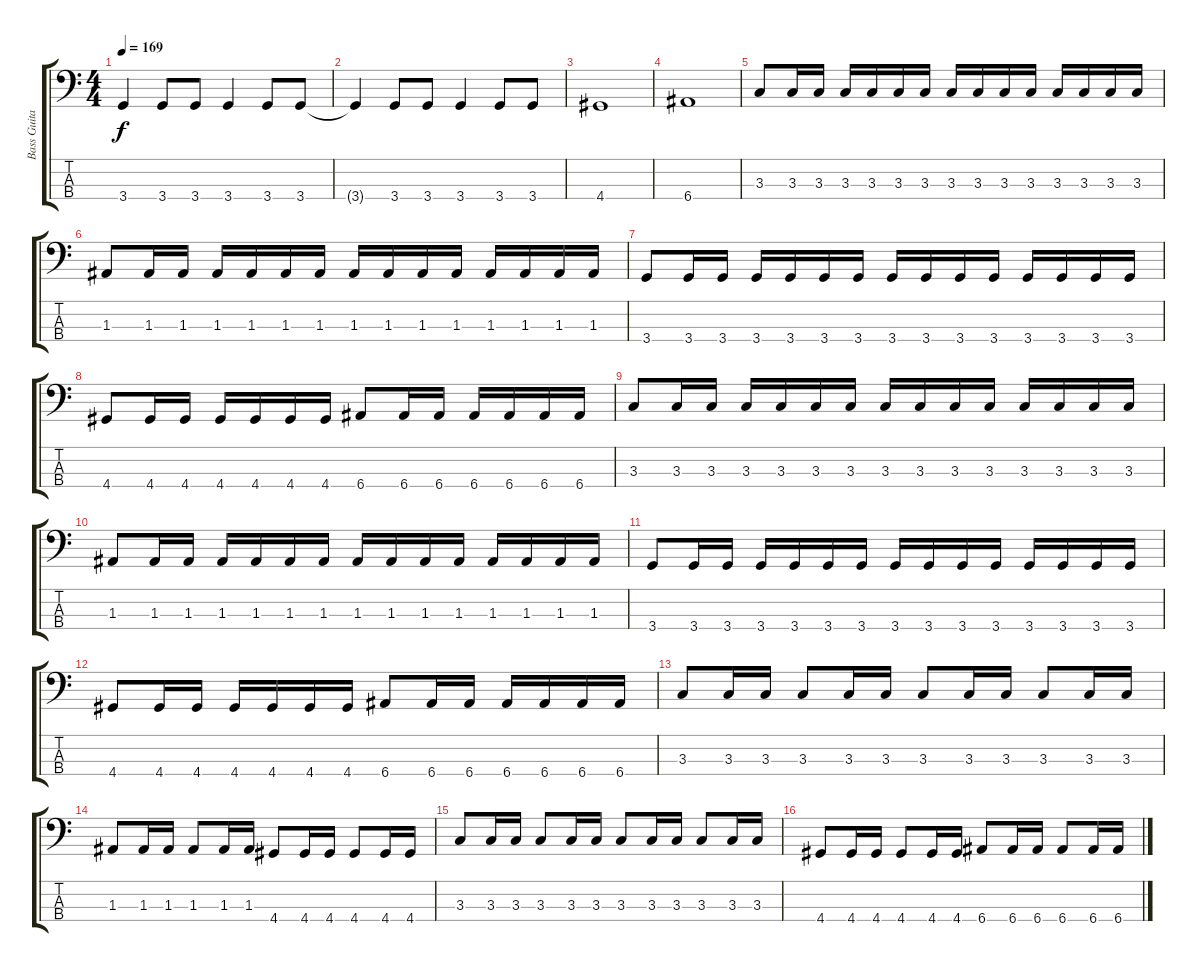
\track ("Bass Guitar" "Bass Guita") {instrument electricbassfinger}
\staff {score tabs}
\tuning (G2 D2 A1 E1) {hide}
\ts (4 4)
\tempo 169
\clef f4
\ks c
3.4.4{dy f} 3.4.8 3.4.8 3.4.4 3.4.8 3.4.8 |
3.4{t}.4 3.4.8 3.4.8 3.4.4 3.4.8 3.4.8 |
4.4.1 |
6.4.1 |
3.3.8 3.3.16 3.3.16 3.3.16 3.3.16 3.3.16 3.3.16 3.3.16 3.3.16 3.3.16 3.3.16 3.3.16 3.3.16 3.3.16 3.3.16 |
1.3.8 1.3.16 1.3.16 1.3.16 1.3.16 1.3.16 1.3.16 1.3.16 1.3.16 1.3.16 1.3.16 1.3.16 1.3.16 1.3.16 1.3.16 |
3.4.8 3.4.16 3.4.16 3.4.16 3.4.16 3.4.16 3.4.16 3.4.16 3.4.16 3.4.16 3.4.16 3.4.16 3.4.16 3.4.16 3.4.16 |
4.4.8 4.4.16 4.4.16 4.4.16 4.4.16 4.4.16 4.4.16 6.4.8 6.4.16 6.4.16 6.4.16 6.4.16 6.4.16 6.4.16 |
3.3.8 3.3.16 3.3.16 3.3.16 3.3.16 3.3.16 3.3.16 3.3.16 3.3.16 3.3.16 3.3.16 3.3.16 3.3.16 3.3.16 3.3.16 |
1.3.8 1.3.16 1.3.16 1.3.16 1.3.16 1.3.16 1.3.16 1.3.16 1.3.16 1.3.16 1.3.16 1.3.16 1.3.16 1.3.16 1.3.16 |
3.4.8 3.4.16 3.4.16 3.4.16 3.4.16 3.4.16 3.4.16 3.4.16 3.4.16 3.4.16 3.4.16 3.4.16 3.4.16 3.4.16 3.4.16 |
4.4.8 4.4.16 4.4.16 4.4.16 4.4.16 4.4.16 4.4.16 6.4.8 6.4.16 6.4.16 6.4.16 6.4.16 6.4.16 6.4.16 |
3.3.8 3.3.16 3.3.16 3.3.8 3.3.16 3.3.16 3.3.8 3.3.16 3.3.16 3.3.8 3.3.16 3.3.16 |
1.3.8 1.3.16 1.3.16 1.3.8 1.3.16 1.3.16 4.4.8 4.4.16 4.4.16 4.4.8 4.4.16 4.4.16 |
3.3.8 3.3.16 3.3.16 3.3.8 3.3.16 3.3.16 3.3.8 3.3.16 3.3.16 3.3.8 3.3.16 3.3.16 |
4.4.8 4.4.16 4.4.16 4.4.8 4.4.16 4.4.16 6.4.8 6.4.16 6.4.16 6.4.8 6.4.16 6.4.16
